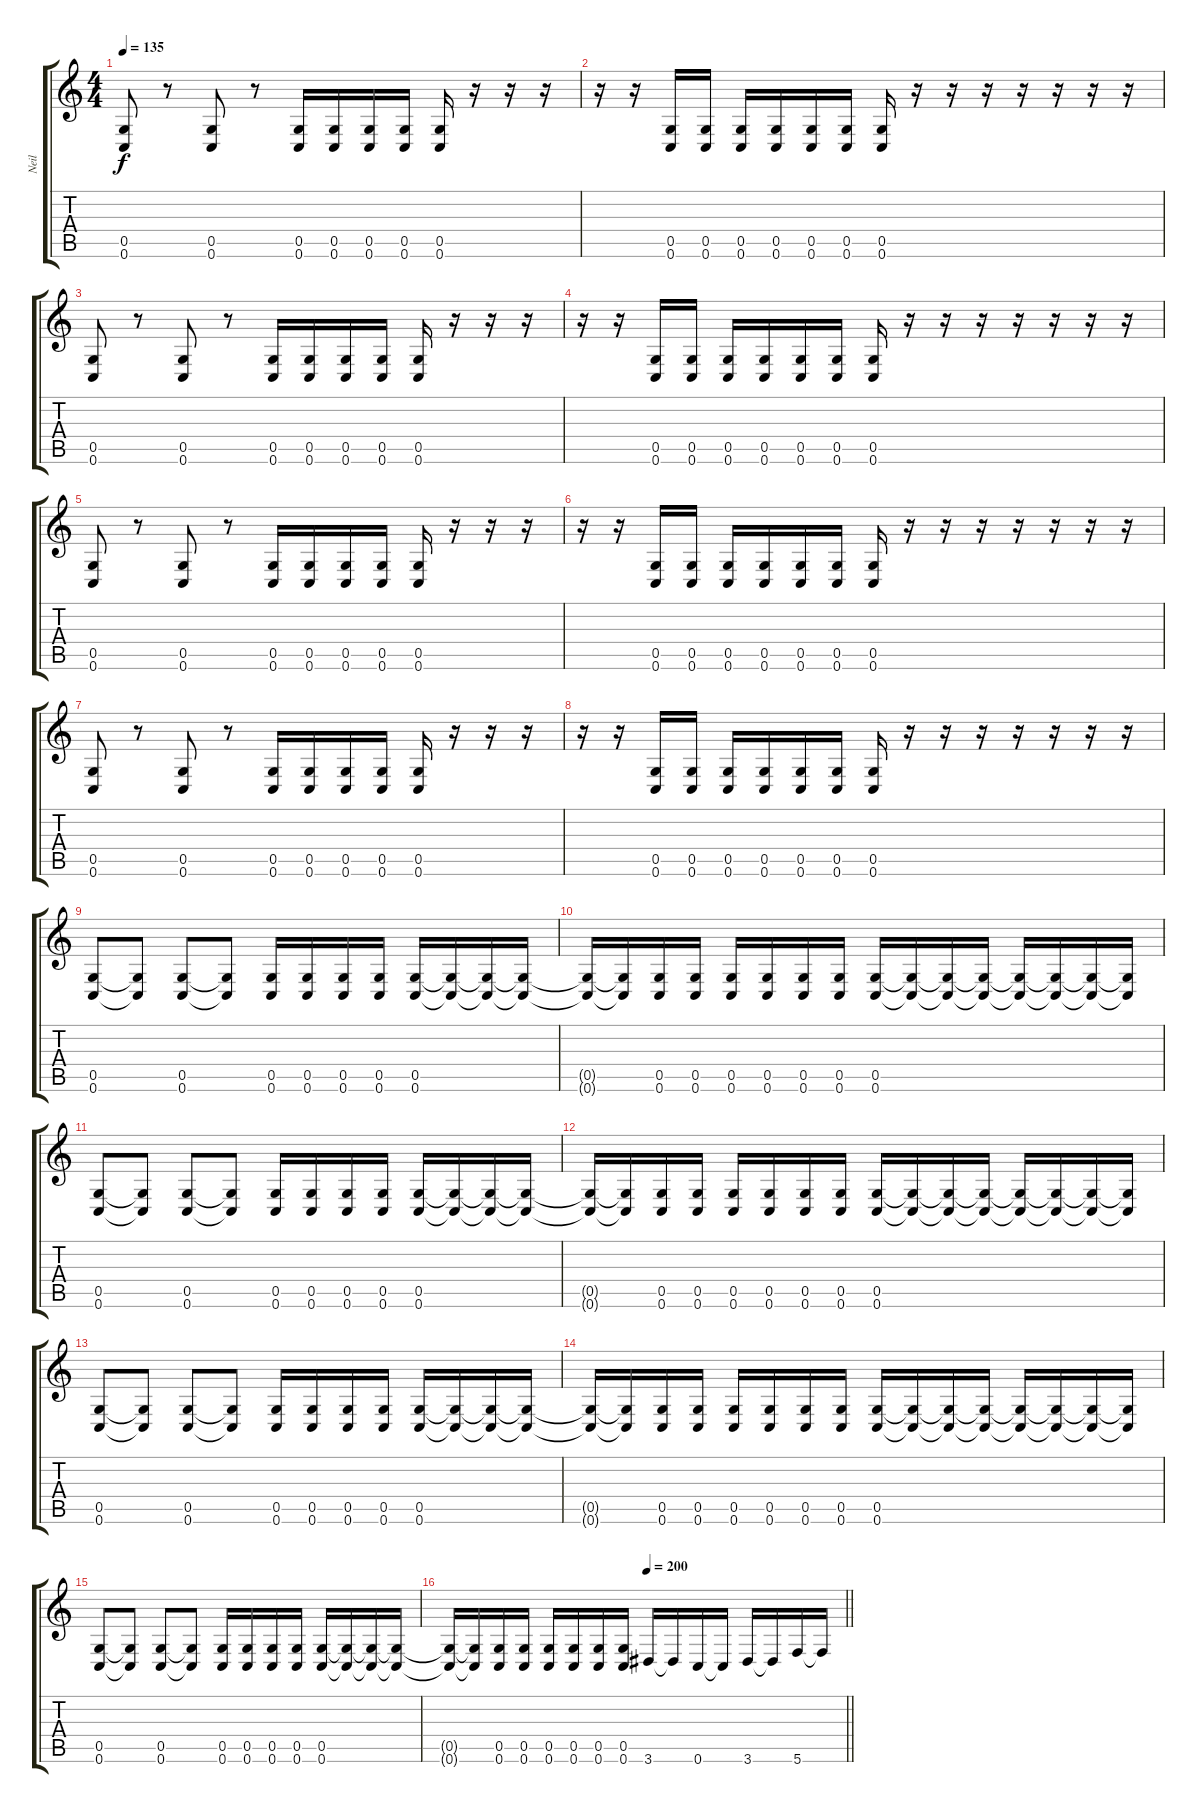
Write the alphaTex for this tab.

\track ("Neil" "Neil") {instrument distortionguitar}
\staff {score tabs}
\tuning (D4 A3 F3 C3 G2 C2) {hide}
\ts (4 4)
\tempo 135
\clef g2
\ks c
(0.5 0.6).8{dy f} r.8 (0.5 0.6).8 r.8 (0.5 0.6).16 (0.5 0.6).16 (0.5 0.6).16 (0.5 0.6).16 (0.5 0.6).16 r.16 r.16 r.16 |
r.16 r.16 (0.5 0.6).16 (0.5 0.6).16 (0.5 0.6).16 (0.5 0.6).16 (0.5 0.6).16 (0.5 0.6).16 (0.5 0.6).16 r.16 r.16 r.16 r.16 r.16 r.16 r.16 |
(0.5 0.6).8 r.8 (0.5 0.6).8 r.8 (0.5 0.6).16 (0.5 0.6).16 (0.5 0.6).16 (0.5 0.6).16 (0.5 0.6).16 r.16 r.16 r.16 |
r.16 r.16 (0.5 0.6).16 (0.5 0.6).16 (0.5 0.6).16 (0.5 0.6).16 (0.5 0.6).16 (0.5 0.6).16 (0.5 0.6).16 r.16 r.16 r.16 r.16 r.16 r.16 r.16 |
(0.5 0.6).8 r.8 (0.5 0.6).8 r.8 (0.5 0.6).16 (0.5 0.6).16 (0.5 0.6).16 (0.5 0.6).16 (0.5 0.6).16 r.16 r.16 r.16 |
r.16 r.16 (0.5 0.6).16 (0.5 0.6).16 (0.5 0.6).16 (0.5 0.6).16 (0.5 0.6).16 (0.5 0.6).16 (0.5 0.6).16 r.16 r.16 r.16 r.16 r.16 r.16 r.16 |
(0.5 0.6).8 r.8 (0.5 0.6).8 r.8 (0.5 0.6).16 (0.5 0.6).16 (0.5 0.6).16 (0.5 0.6).16 (0.5 0.6).16 r.16 r.16 r.16 |
r.16 r.16 (0.5 0.6).16 (0.5 0.6).16 (0.5 0.6).16 (0.5 0.6).16 (0.5 0.6).16 (0.5 0.6).16 (0.5 0.6).16 r.16 r.16 r.16 r.16 r.16 r.16 r.16 |
(0.5 0.6).8 (0.5{t} 0.6{t}).8 (0.5 0.6).8 (0.5{t} 0.6{t}).8 (0.5 0.6).16 (0.5 0.6).16 (0.5 0.6).16 (0.5 0.6).16 (0.5 0.6).16 (0.5{t} 0.6{t}).16 (0.5{t} 0.6{t}).16 (0.5{t} 0.6{t}).16 |
(0.5{t} 0.6{t}).16 (0.5{t} 0.6{t}).16 (0.5 0.6).16 (0.5 0.6).16 (0.5 0.6).16 (0.5 0.6).16 (0.5 0.6).16 (0.5 0.6).16 (0.5 0.6).16 (0.5{t} 0.6{t}).16 (0.5{t} 0.6{t}).16 (0.5{t} 0.6{t}).16 (0.5{t} 0.6{t}).16 (0.5{t} 0.6{t}).16 (0.5{t} 0.6{t}).16 (0.5{t} 0.6{t}).16 |
(0.5 0.6).8 (0.5{t} 0.6{t}).8 (0.5 0.6).8 (0.5{t} 0.6{t}).8 (0.5 0.6).16 (0.5 0.6).16 (0.5 0.6).16 (0.5 0.6).16 (0.5 0.6).16 (0.5{t} 0.6{t}).16 (0.5{t} 0.6{t}).16 (0.5{t} 0.6{t}).16 |
(0.5{t} 0.6{t}).16 (0.5{t} 0.6{t}).16 (0.5 0.6).16 (0.5 0.6).16 (0.5 0.6).16 (0.5 0.6).16 (0.5 0.6).16 (0.5 0.6).16 (0.5 0.6).16 (0.5{t} 0.6{t}).16 (0.5{t} 0.6{t}).16 (0.5{t} 0.6{t}).16 (0.5{t} 0.6{t}).16 (0.5{t} 0.6{t}).16 (0.5{t} 0.6{t}).16 (0.5{t} 0.6{t}).16 |
(0.5 0.6).8 (0.5{t} 0.6{t}).8 (0.5 0.6).8 (0.5{t} 0.6{t}).8 (0.5 0.6).16 (0.5 0.6).16 (0.5 0.6).16 (0.5 0.6).16 (0.5 0.6).16 (0.5{t} 0.6{t}).16 (0.5{t} 0.6{t}).16 (0.5{t} 0.6{t}).16 |
(0.5{t} 0.6{t}).16 (0.5{t} 0.6{t}).16 (0.5 0.6).16 (0.5 0.6).16 (0.5 0.6).16 (0.5 0.6).16 (0.5 0.6).16 (0.5 0.6).16 (0.5 0.6).16 (0.5{t} 0.6{t}).16 (0.5{t} 0.6{t}).16 (0.5{t} 0.6{t}).16 (0.5{t} 0.6{t}).16 (0.5{t} 0.6{t}).16 (0.5{t} 0.6{t}).16 (0.5{t} 0.6{t}).16 |
(0.5 0.6).8 (0.5{t} 0.6{t}).8 (0.5 0.6).8 (0.5{t} 0.6{t}).8 (0.5 0.6).16 (0.5 0.6).16 (0.5 0.6).16 (0.5 0.6).16 (0.5 0.6).16 (0.5{t} 0.6{t}).16 (0.5{t} 0.6{t}).16 (0.5{t} 0.6{t}).16 |
\tempo (200 0.5)
\barLineRight lightlight
(0.5{t} 0.6{t}).16 (0.5{t} 0.6{t}).16 (0.5 0.6).16 (0.5 0.6).16 (0.5 0.6).16 (0.5 0.6).16 (0.5 0.6).16 (0.5 0.6).16 3.6.16 3.6{t}.16 0.6.16 0.6{t}.16 3.6.16 3.6{t}.16 5.6.16 5.6{t}.16
